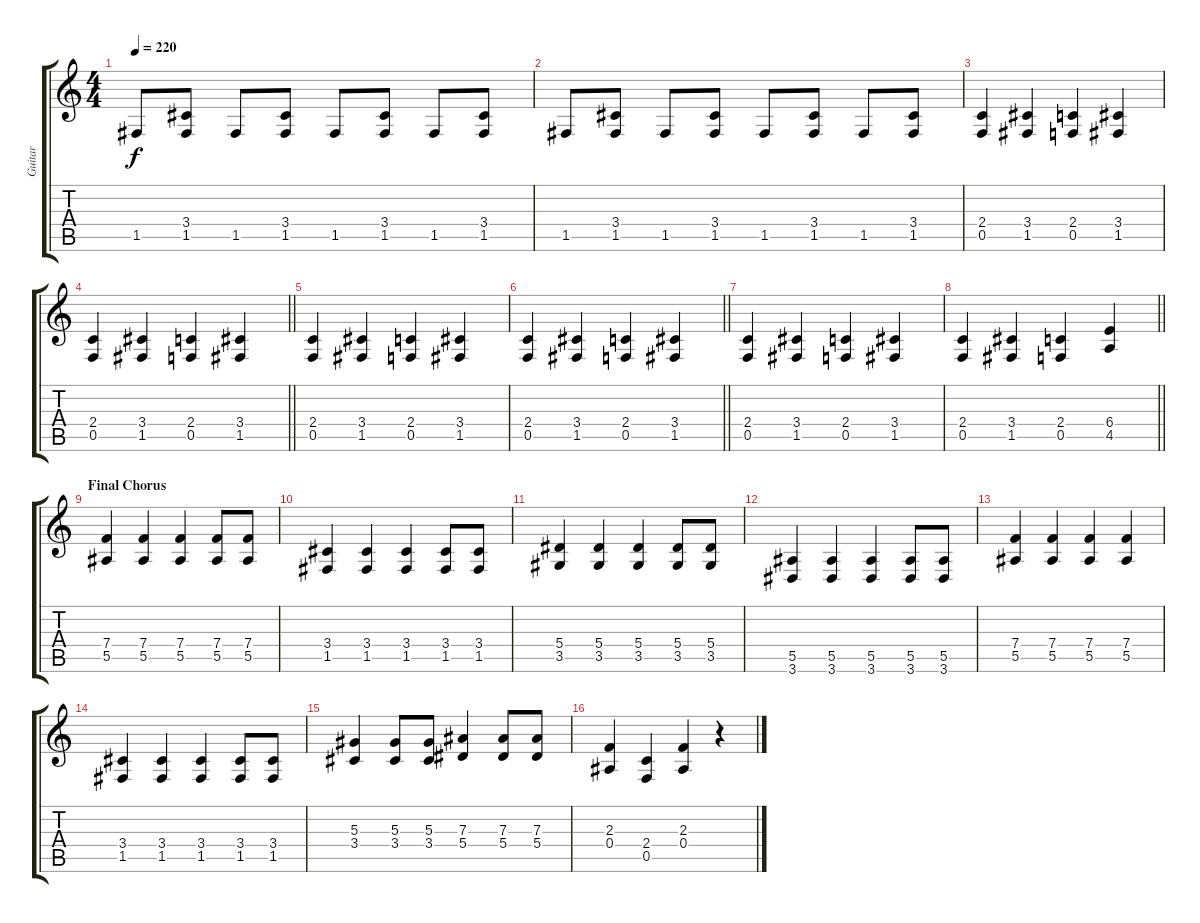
\track ("Guitar" "Guitar") {instrument distortionguitar}
\staff {score tabs}
\tuning (C4 G3 Eb3 Bb2 F2 C2) {hide}
\ts (4 4)
\tempo 220
\clef g2
\ks c
1.5.8{dy f} (3.4 1.5).8 1.5.8 (3.4 1.5).8 1.5.8 (3.4 1.5).8 1.5.8 (3.4 1.5).8 |
1.5.8 (3.4 1.5).8 1.5.8 (3.4 1.5).8 1.5.8 (3.4 1.5).8 1.5.8 (3.4 1.5).8 |
(2.4 0.5).4 (3.4 1.5).4 (2.4 0.5).4 (3.4 1.5).4 |
\barLineRight lightlight
(2.4 0.5).4 (3.4 1.5).4 (2.4 0.5).4 (3.4 1.5).4 |
(2.4 0.5).4 (3.4 1.5).4 (2.4 0.5).4 (3.4 1.5).4 |
\barLineRight lightlight
(2.4 0.5).4 (3.4 1.5).4 (2.4 0.5).4 (3.4 1.5).4 |
(2.4 0.5).4 (3.4 1.5).4 (2.4 0.5).4 (3.4 1.5).4 |
\barLineRight lightlight
(2.4 0.5).4 (3.4 1.5).4 (2.4 0.5).4 (6.4 4.5).4 |
\section ("" "Final Chorus")
(7.4 5.5).4 (7.4 5.5).4 (7.4 5.5).4 (7.4 5.5).8 (7.4 5.5).8 |
(3.4 1.5).4 (3.4 1.5).4 (3.4 1.5).4 (3.4 1.5).8 (3.4 1.5).8 |
(5.4 3.5).4 (5.4 3.5).4 (5.4 3.5).4 (5.4 3.5).8 (5.4 3.5).8 |
(5.5 3.6).4 (5.5 3.6).4 (5.5 3.6).4 (5.5 3.6).8 (5.5 3.6).8 |
(7.4 5.5).4 (7.4 5.5).4 (7.4 5.5).4 (7.4 5.5).4 |
(3.4 1.5).4 (3.4 1.5).4 (3.4 1.5).4 (3.4 1.5).8 (3.4 1.5).8 |
(5.3 3.4).4 (5.3 3.4).8 (5.3 3.4).8 (7.3 5.4).4 (7.3 5.4).8 (7.3 5.4).8 |
(2.3 0.4).4 (2.4 0.5).4 (2.3 0.4).4 r.4
